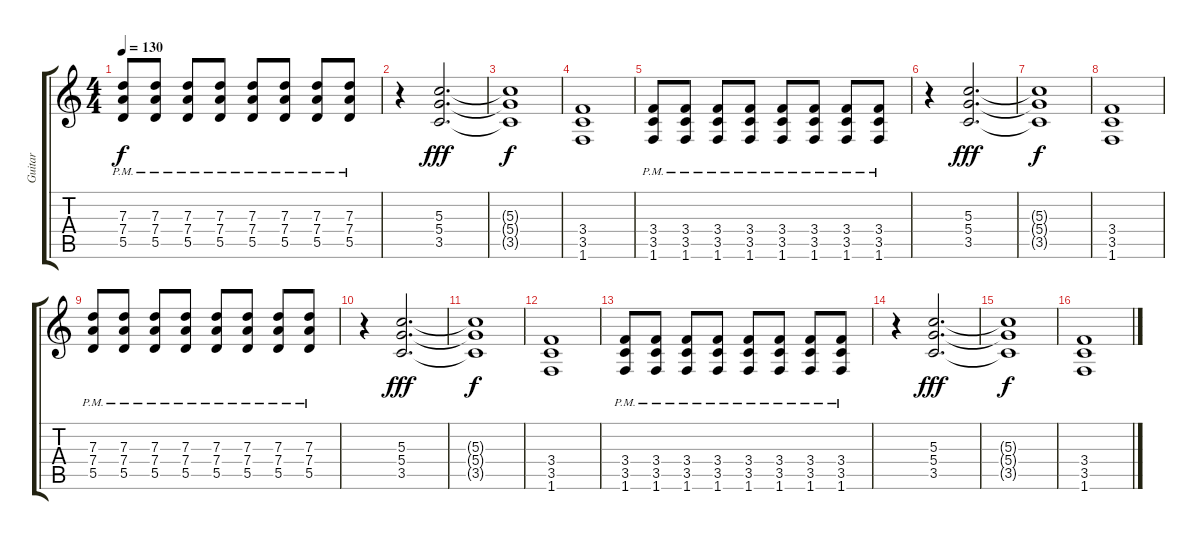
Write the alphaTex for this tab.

\track ("Guitar" "Guitar") {instrument distortionguitar}
\staff {score tabs}
\tuning (E4 B3 G3 D3 A2 E2) {hide}
\ts (4 4)
\tempo 130
\clef g2
\ks c
(7.3{pm} 7.4{pm} 5.5{pm}).8{dy f} (7.3{pm} 7.4{pm} 5.5{pm}).8 (7.3{pm} 7.4{pm} 5.5{pm}).8 (7.3{pm} 7.4{pm} 5.5{pm}).8 (7.3{pm} 7.4{pm} 5.5{pm}).8 (7.3{pm} 7.4{pm} 5.5{pm}).8 (7.3{pm} 7.4{pm} 5.5{pm}).8 (7.3{pm} 7.4{pm} 5.5{pm}).8 |
r.4 (5.3 5.4 3.5).2{d dy fff} |
(5.3{t} 5.4{t} 3.5{t}).1{dy f} |
(3.4 3.5 1.6).1 |
(3.4{pm} 3.5{pm} 1.6{pm}).8 (3.4{pm} 3.5{pm} 1.6{pm}).8 (3.4{pm} 3.5{pm} 1.6{pm}).8 (3.4{pm} 3.5{pm} 1.6{pm}).8 (3.4{pm} 3.5{pm} 1.6{pm}).8 (3.4{pm} 3.5{pm} 1.6{pm}).8 (3.4{pm} 3.5{pm} 1.6{pm}).8 (3.4{pm} 3.5{pm} 1.6{pm}).8 |
r.4 (5.3 5.4 3.5).2{d dy fff} |
(5.3{t} 5.4{t} 3.5{t}).1{dy f} |
(3.4 3.5 1.6).1 |
(7.3{pm} 7.4{pm} 5.5{pm}).8 (7.3{pm} 7.4{pm} 5.5{pm}).8 (7.3{pm} 7.4{pm} 5.5{pm}).8 (7.3{pm} 7.4{pm} 5.5{pm}).8 (7.3{pm} 7.4{pm} 5.5{pm}).8 (7.3{pm} 7.4{pm} 5.5{pm}).8 (7.3{pm} 7.4{pm} 5.5{pm}).8 (7.3{pm} 7.4{pm} 5.5{pm}).8 |
r.4 (5.3 5.4 3.5).2{d dy fff} |
(5.3{t} 5.4{t} 3.5{t}).1{dy f} |
(3.4 3.5 1.6).1 |
(3.4{pm} 3.5{pm} 1.6{pm}).8 (3.4{pm} 3.5{pm} 1.6{pm}).8 (3.4{pm} 3.5{pm} 1.6{pm}).8 (3.4{pm} 3.5{pm} 1.6{pm}).8 (3.4{pm} 3.5{pm} 1.6{pm}).8 (3.4{pm} 3.5{pm} 1.6{pm}).8 (3.4{pm} 3.5{pm} 1.6{pm}).8 (3.4{pm} 3.5{pm} 1.6{pm}).8 |
r.4 (5.3 5.4 3.5).2{d dy fff} |
(5.3{t} 5.4{t} 3.5{t}).1{dy f} |
(3.4 3.5 1.6).1
